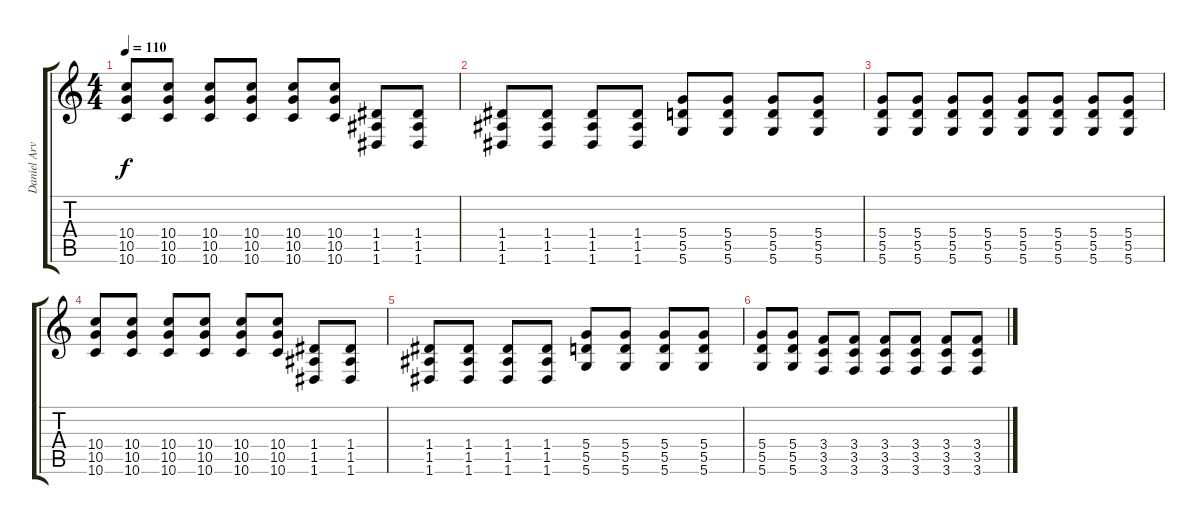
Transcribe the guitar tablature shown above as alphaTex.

\track ("Daniel Arvidsson" "Daniel Arv") {instrument distortionguitar}
\staff {score tabs}
\tuning (E4 B3 G3 D3 A2 D2) {hide}
\ts (4 4)
\tempo 110
\clef g2
\ks c
(10.4 10.5 10.6).8{dy f} (10.4 10.5 10.6).8 (10.4 10.5 10.6).8 (10.4 10.5 10.6).8 (10.4 10.5 10.6).8 (10.4 10.5 10.6).8 (1.4 1.5 1.6).8 (1.4 1.5 1.6).8 |
(1.4 1.5 1.6).8 (1.4 1.5 1.6).8 (1.4 1.5 1.6).8 (1.4 1.5 1.6).8 (5.4 5.5 5.6).8 (5.4 5.5 5.6).8 (5.4 5.5 5.6).8 (5.4 5.5 5.6).8 |
(5.4 5.5 5.6).8 (5.4 5.5 5.6).8 (5.4 5.5 5.6).8 (5.4 5.5 5.6).8 (5.4 5.5 5.6).8 (5.4 5.5 5.6).8 (5.4 5.5 5.6).8 (5.4 5.5 5.6).8 |
(10.4 10.5 10.6).8 (10.4 10.5 10.6).8 (10.4 10.5 10.6).8 (10.4 10.5 10.6).8 (10.4 10.5 10.6).8 (10.4 10.5 10.6).8 (1.4 1.5 1.6).8 (1.4 1.5 1.6).8 |
(1.4 1.5 1.6).8 (1.4 1.5 1.6).8 (1.4 1.5 1.6).8 (1.4 1.5 1.6).8 (5.4 5.5 5.6).8 (5.4 5.5 5.6).8 (5.4 5.5 5.6).8 (5.4 5.5 5.6).8 |
(5.4 5.5 5.6).8 (5.4 5.5 5.6).8 (3.4 3.5 3.6).8 (3.4 3.5 3.6).8 (3.4 3.5 3.6).8 (3.4 3.5 3.6).8 (3.4 3.5 3.6).8 (3.4 3.5 3.6).8
